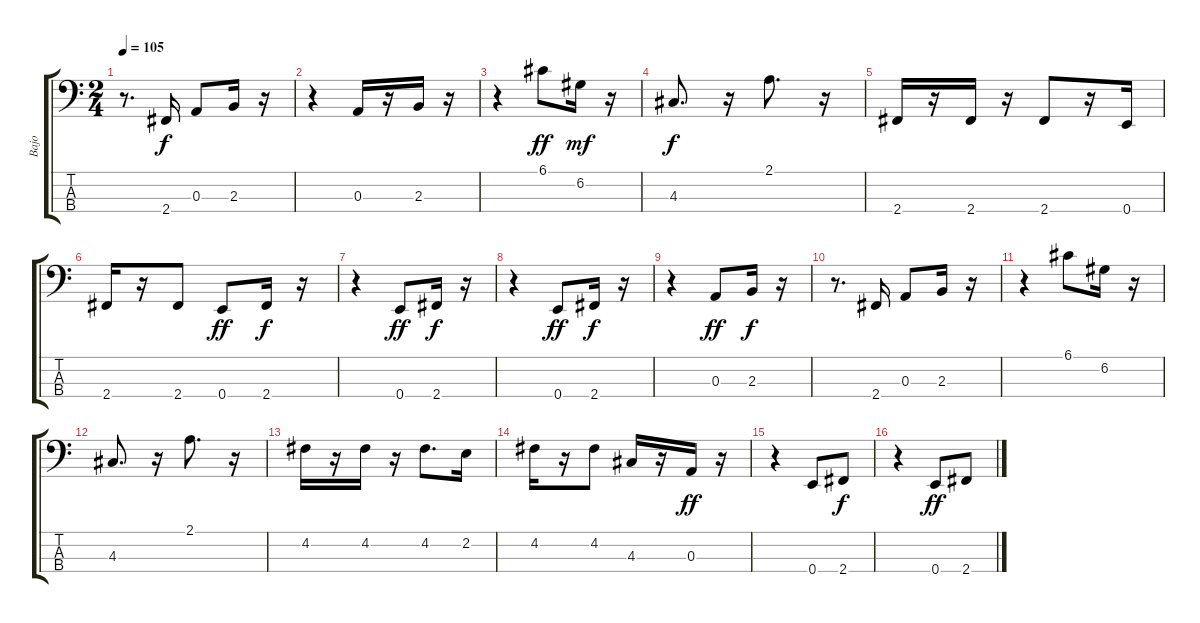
\track ("Bajo" "Bajo") {instrument electricbassfinger}
\staff {score tabs}
\tuning (G2 D2 A1 E1) {hide}
\ts (2 4)
\tempo 105
\clef f4
\ks c
r.8{d dy f} 2.4.16 0.3.8 2.3.16 r.16 |
r.4 0.3.16 r.16 2.3.16 r.16 |
r.4 6.1.8{dy ff} 6.2.16{dy mf} r.16 |
4.3.8{d dy f} r.16 2.1.8{d} r.16 |
2.4.16 r.16 2.4.16 r.16 2.4.8 r.16 0.4.16 |
2.4.16 r.16 2.4.8 0.4.8{dy ff} 2.4.16{dy f} r.16 |
r.4 0.4.8{dy ff} 2.4.16{dy f} r.16 |
r.4 0.4.8{dy ff} 2.4.16{dy f} r.16 |
r.4 0.3.8{dy ff} 2.3.16{dy f} r.16 |
r.8{d} 2.4.16 0.3.8 2.3.16 r.16 |
r.4 6.1.8 6.2.16 r.16 |
4.3.8{d} r.16 2.1.8{d} r.16 |
4.2.16 r.16 4.2.16 r.16 4.2.8{d} 2.2.16 |
4.2.16 r.16 4.2.8 4.3.16 r.16 0.3.16{dy ff} r.16 |
r.4 0.4.8 2.4.8{dy f} |
r.4 0.4.8{dy ff} 2.4.8
